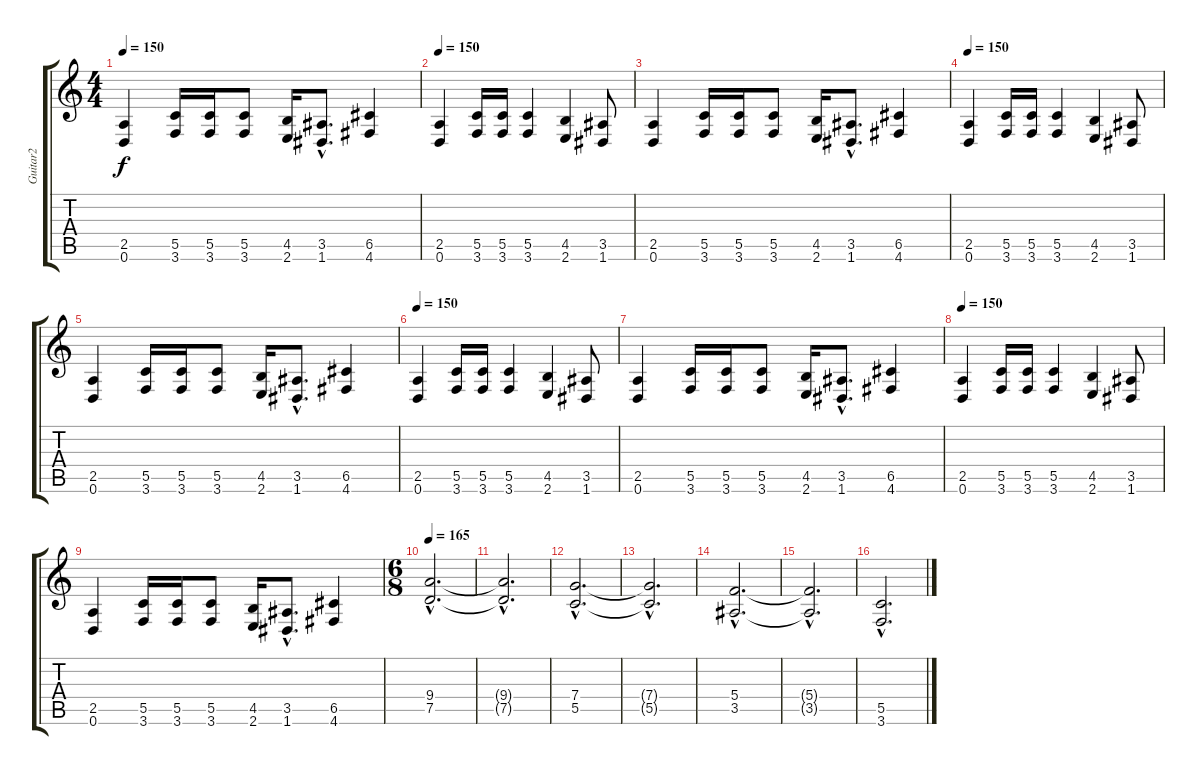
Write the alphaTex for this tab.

\track ("Guitar2" "Guitar2") {instrument distortionguitar}
\staff {score tabs}
\tuning (D4 A3 F3 C3 G2 D2) {hide}
\ts (4 4)
\tempo 150
\clef g2
\ks c
(2.5 0.6).4{dy f} (5.5 3.6).16 (5.5 3.6).16 (5.5 3.6).8 (4.5 2.6).16 (3.5{hac} 1.6{hac}).8{d} (6.5 4.6).4 |
\tempo 150
(2.5 0.6).4 (5.5 3.6).16 (5.5 3.6).16 (5.5 3.6).4 (4.5 2.6).4 (3.5 1.6).8 |
(2.5 0.6).4 (5.5 3.6).16 (5.5 3.6).16 (5.5 3.6).8 (4.5 2.6).16 (3.5{hac} 1.6{hac}).8{d} (6.5 4.6).4 |
\tempo 150
(2.5 0.6).4 (5.5 3.6).16 (5.5 3.6).16 (5.5 3.6).4 (4.5 2.6).4 (3.5 1.6).8 |
(2.5 0.6).4 (5.5 3.6).16 (5.5 3.6).16 (5.5 3.6).8 (4.5 2.6).16 (3.5{hac} 1.6{hac}).8{d} (6.5 4.6).4 |
\tempo 150
(2.5 0.6).4 (5.5 3.6).16 (5.5 3.6).16 (5.5 3.6).4 (4.5 2.6).4 (3.5 1.6).8 |
(2.5 0.6).4 (5.5 3.6).16 (5.5 3.6).16 (5.5 3.6).8 (4.5 2.6).16 (3.5{hac} 1.6{hac}).8{d} (6.5 4.6).4 |
\tempo 150
(2.5 0.6).4 (5.5 3.6).16 (5.5 3.6).16 (5.5 3.6).4 (4.5 2.6).4 (3.5 1.6).8 |
(2.5 0.6).4 (5.5 3.6).16 (5.5 3.6).16 (5.5 3.6).8 (4.5 2.6).16 (3.5{hac} 1.6{hac}).8{d} (6.5 4.6).4 |
\ts (6 8)
\tempo 165
(9.4{hac} 7.5{hac}).2{d} |
(9.4{hac t} 7.5{hac t}).2{d} |
(7.4{hac} 5.5{hac}).2{d} |
(7.4{hac t} 5.5{hac t}).2{d} |
(5.4{hac} 3.5{hac}).2{d} |
(5.4{hac t} 3.5{hac t}).2{d} |
(5.5{hac} 3.6{hac}).2{d}
